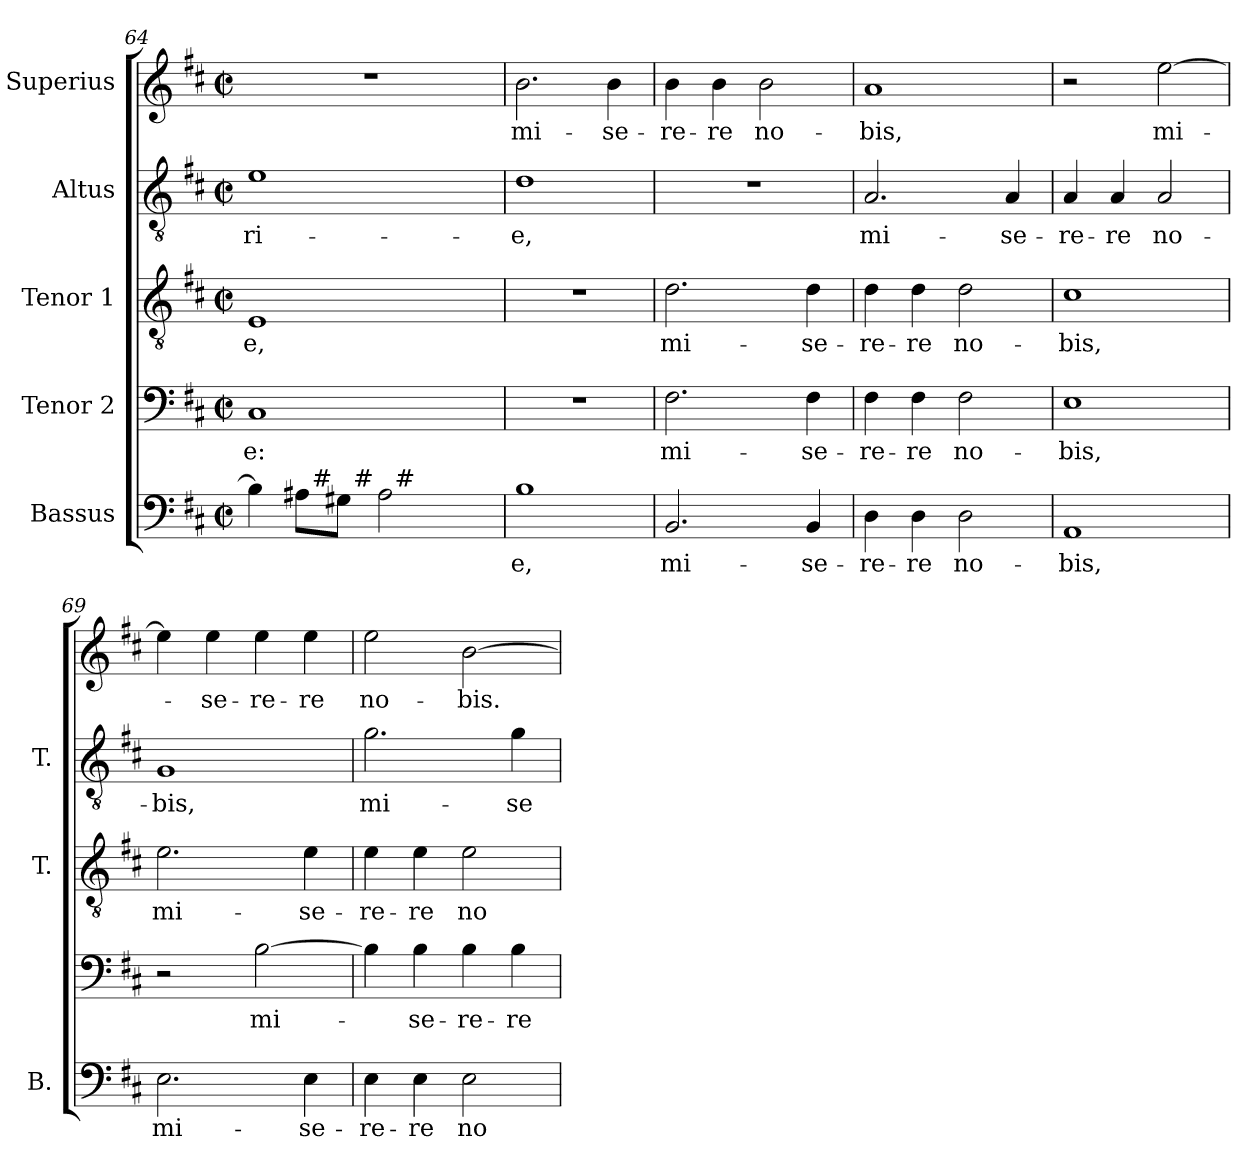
**kern	**text	**kern	**text	**kern	**text	**kern	**text	**kern	**text
*part5	*part5	*part4	*part4	*part3	*part3	*part2	*part2	*part1	*part1
*staff5	*staff5	*staff4	*staff4	*staff3	*staff3	*staff2	*staff2	*staff1	*staff1
*I"Bassus	*	*I"Tenor 2	*	*I"Tenor 1	*	*I"Altus	*	*I"Superius	*
*I'B.	*	*	*	*I'T.	*	*I'T.	*	*	*
!!LO:PB:g=z
*clefF4	*	*clefF4	*	*clefGv2	*	*clefGv2	*	*clefG2	*
*	*	*	*	*ITrd7c12	*	*ITrd7c12	*	*	*
*k[f#c#]	*	*k[f#c#]	*	*k[f#c#]	*	*k[f#c#]	*	*k[f#c#]	*
*D:	*	*D:	*	*D:	*	*D:	*	*D:	*
*M2/2	*	*M2/2	*	*M2/2	*	*M2/2	*	*M2/2	*
*met(c|)	*	*met(c|)	*	*met(c|)	*	*met(c|)	*	*met(c|)	*
=64	=64	=64	=64	=64	=64	=64	=64	=64	=64
!	!	!	!LO:LY:b:color=#000000	!	!	!	!	!	!
!	!	!	!	!	!LO:LY:b:color=#000000	!	!	!	!
!	!	!	!	!	!	!	!LO:LY:b:color=#000000	!	!
*^	*	*	*	*	*	*	*	*	*
*	*^	*	*	*	*	*	*	*	*	*
*	*	*^	*	*	*	*	*	*	*	*	*
4Bi\]	4ryy	4ryy	2ryy	.	1C#i	-e:	1EEi	-e,	1Ei	-ri-	1r	.
8A#i\L	32ryy	8ryy	.	.	.	.	.	.	.	.	.	.
.	256ryy	.	.	.	.	.	.	.	.	.	.	.
!	!LO:TX:a:t=#	!	!	!	!	!	!	!	!	!	!	!
.	2ryy	.	.	.	.	.	.	.	.	.	.	.
8G#i\J	.	32ryy	.	.	.	.	.	.	.	.	.	.
.	.	256ryy	.	.	.	.	.	.	.	.	.	.
!	!	!LO:TX:a:t=#	!	!	!	!	!	!	!	!	!	!
.	.	2ryy	.	.	.	.	.	.	.	.	.	.
2A#i\	.	.	32ryy	.	.	.	.	.	.	.	.	.
.	.	.	256ryy	.	.	.	.	.	.	.	.	.
!	!	!	!LO:TX:a:t=#	!	!	!	!	!	!	!	!	!
.	.	.	4ryy	.	.	.	.	.	.	.	.	.
.	8ryy	.	8ryy	.	.	.	.	.	.	.	.	.
.	16ryy	16ryy	16ryy	.	.	.	.	.	.	.	.	.
.	64..ryy	64..ryy	64..ryy	.	.	.	.	.	.	.	.	.
*v	*v	*v	*v	*	*	*	*	*	*	*	*	*
=65	=65	=65	=65	=65	=65	=65	=65	=65	=65
*^	*	*	*	*	*	*	*	*	*
*	*^	*	*	*	*	*	*	*	*	*
*	*	*^	*	*	*	*	*	*	*	*	*
!	!	!	!	!LO:LY:b:color=#000000	!	!	!	!	!	!	!	!
*v	*v	*v	*v	*	*	*	*	*	*	*	*	*
*^	*	*	*	*	*	*	*	*	*
*	*^	*	*	*	*	*	*	*	*	*
*	*	*^	*	*	*	*	*	*	*	*	*
!	!	!	!	!	!	!	!	!	!	!LO:LY:b:color=#000000	!	!
*v	*v	*v	*v	*	*	*	*	*	*	*	*	*
*^	*	*	*	*	*	*	*	*	*
*	*^	*	*	*	*	*	*	*	*	*
*	*	*^	*	*	*	*	*	*	*	*	*
!	!	!	!	!	!	!	!	!	!	!	!	!LO:LY:b:color=#000000
*v	*v	*v	*v	*	*	*	*	*	*	*	*	*
1Bi	-e,	1r	.	1r	.	1Di	-e,	2.bi\	mi-
!	!	!	!	!	!	!	!	!	!LO:LY:b:color=#000000
.	.	.	.	.	.	.	.	4bi\	-se-
=66	=66	=66	=66	=66	=66	=66	=66	=66	=66
!	!LO:LY:b:color=#000000	!	!	!	!	!	!	!	!
!	!	!	!LO:LY:b:color=#000000	!	!	!	!	!	!
!	!	!	!	!	!LO:LY:b:color=#000000	!	!	!	!
!	!	!	!	!	!	!	!	!	!LO:LY:b:color=#000000
2.BBi/	mi-	2.F#i\	mi-	2.Di\	mi-	1r	.	4bi\	-re-
!	!	!	!	!	!	!	!	!	!LO:LY:b:color=#000000
.	.	.	.	.	.	.	.	4bi\	-re
!	!	!	!	!	!	!	!	!	!LO:LY:b:color=#000000
.	.	.	.	.	.	.	.	2bi\	no-
!	!LO:LY:b:color=#000000	!	!	!	!	!	!	!	!
!	!	!	!LO:LY:b:color=#000000	!	!	!	!	!	!
!	!	!	!	!	!LO:LY:b:color=#000000	!	!	!	!
4BBi/	-se-	4F#i\	-se-	4Di\	-se-	.	.	.	.
=67	=67	=67	=67	=67	=67	=67	=67	=67	=67
!	!LO:LY:b:color=#000000	!	!	!	!	!	!	!	!
!	!	!	!LO:LY:b:color=#000000	!	!	!	!	!	!
!	!	!	!	!	!LO:LY:b:color=#000000	!	!	!	!
!	!	!	!	!	!	!	!LO:LY:b:color=#000000	!	!
!	!	!	!	!	!	!	!	!	!LO:LY:b:color=#000000
4Di\	-re-	4F#i\	-re-	4Di\	-re-	2.AAi/	mi-	1ai	-bis,
!	!LO:LY:b:color=#000000	!	!	!	!	!	!	!	!
!	!	!	!LO:LY:b:color=#000000	!	!	!	!	!	!
!	!	!	!	!	!LO:LY:b:color=#000000	!	!	!	!
4Di\	-re	4F#i\	-re	4Di\	-re	.	.	.	.
!	!LO:LY:b:color=#000000	!	!	!	!	!	!	!	!
!	!	!	!LO:LY:b:color=#000000	!	!	!	!	!	!
!	!	!	!	!	!LO:LY:b:color=#000000	!	!	!	!
2Di\	no-	2F#i\	no-	2Di\	no-	.	.	.	.
!	!	!	!	!	!	!	!LO:LY:b:color=#000000	!	!
.	.	.	.	.	.	4AAi/	-se-	.	.
=68	=68	=68	=68	=68	=68	=68	=68	=68	=68
!	!LO:LY:b:color=#000000	!	!	!	!	!	!	!	!
!	!	!	!LO:LY:b:color=#000000	!	!	!	!	!	!
!	!	!	!	!	!LO:LY:b:color=#000000	!	!	!	!
!	!	!	!	!	!	!	!LO:LY:b:color=#000000	!	!
1AAi	-bis,	1Ei	-bis,	1C#i	-bis,	4AAi/	-re-	2r	.
!	!	!	!	!	!	!	!LO:LY:b:color=#000000	!	!
.	.	.	.	.	.	4AAi/	-re	.	.
!	!	!	!	!	!	!	!LO:LY:b:color=#000000	!	!
!	!	!	!	!	!	!	!	!	!LO:LY:b:color=#000000
.	.	.	.	.	.	2AAi/	no-	[>2eei\	mi-
=69	=69	=69	=69	=69	=69	=69	=69	=69	=69
!	!LO:LY:b:color=#000000	!	!	!	!	!	!	!	!
!	!	!	!	!	!LO:LY:b:color=#000000	!	!	!	!
!	!	!	!	!	!	!	!LO:LY:b:color=#000000	!	!
2.Ei\	mi-	2r	.	2.Ei\	mi-	1GGi	-bis,	4eei\]	.
!	!	!	!	!	!	!	!	!	!LO:LY:b:color=#000000
.	.	.	.	.	.	.	.	4eei\	-se-
!	!	!	!LO:LY:b:color=#000000	!	!	!	!	!	!
!	!	!	!	!	!	!	!	!	!LO:LY:b:color=#000000
.	.	[>2Bi\	mi-	.	.	.	.	4eei\	-re-
!	!LO:LY:b:color=#000000	!	!	!	!	!	!	!	!
!	!	!	!	!	!LO:LY:b:color=#000000	!	!	!	!
!	!	!	!	!	!	!	!	!	!LO:LY:b:color=#000000
4Ei\	-se-	.	.	4Ei\	-se-	.	.	4eei\	-re
!!LO:LB:g=z
=70	=70	=70	=70	=70	=70	=70	=70	=70	=70
!	!LO:LY:b:color=#000000	!	!	!	!	!	!	!	!
!	!	!	!	!	!LO:LY:b:color=#000000	!	!	!	!
!	!	!	!	!	!	!	!LO:LY:b:color=#000000	!	!
!	!	!	!	!	!	!	!	!	!LO:LY:b:color=#000000
4Ei\	-re-	4Bi\]	.	4Ei\	-re-	2.Gi\	mi-	2eei\	no-
!	!LO:LY:b:color=#000000	!	!	!	!	!	!	!	!
!	!	!	!LO:LY:b:color=#000000	!	!	!	!	!	!
!	!	!	!	!	!LO:LY:b:color=#000000	!	!	!	!
4Ei\	-re	4Bi\	-se-	4Ei\	-re	.	.	.	.
!	!LO:LY:b:color=#000000	!	!	!	!	!	!	!	!
!	!	!	!LO:LY:b:color=#000000	!	!	!	!	!	!
!	!	!	!	!	!LO:LY:b:color=#000000	!	!	!	!
!	!	!	!	!	!	!	!	!	!LO:LY:b:color=#000000
2Ei\	no-	4Bi\	-re-	2Ei\	no-	.	.	[>2bi\	-bis.
!	!	!	!LO:LY:b:color=#000000	!	!	!	!	!	!
!	!	!	!	!	!	!	!LO:LY:b:color=#000000	!	!
.	.	4Bi\	-re	.	.	4Gi\	-se-	.	.
=	=	=	=	=	=	=	=	=	=
*-	*-	*-	*-	*-	*-	*-	*-	*-	*-
